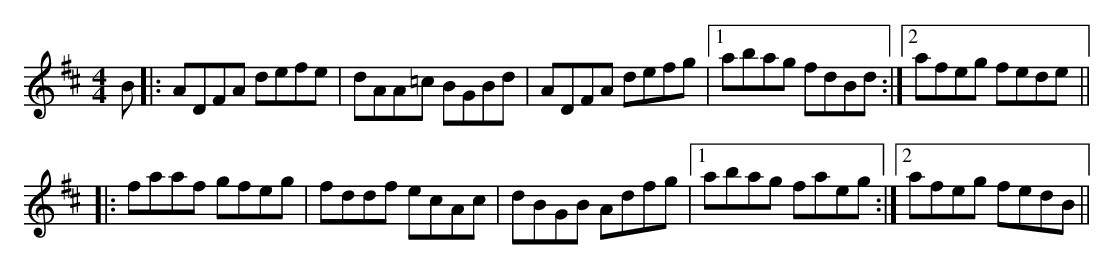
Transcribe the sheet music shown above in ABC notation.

X:1
M:4/4
K:D
B|:ADFA defe|dAA=c BGBd|ADFA defg|1 abag fdBd:|2 afeg fede||
|:faaf gfeg|fddf ecAc|dBGB Adfg|1 abag faeg:|2 afeg fedB||
